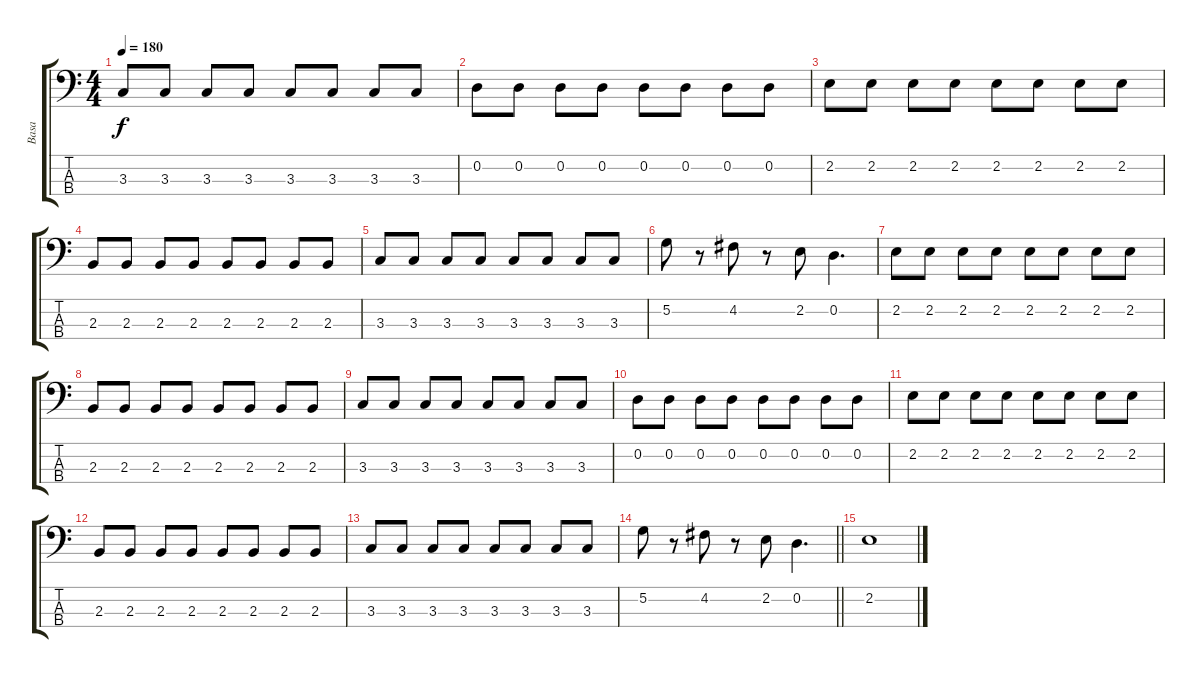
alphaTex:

\track ("Basa" "Basa") {instrument electricbasspick}
\staff {score tabs}
\tuning (G2 D2 A1 E1) {hide}
\ts (4 4)
\tempo 180
\clef f4
\ks c
3.3.8{dy f} 3.3.8 3.3.8 3.3.8 3.3.8 3.3.8 3.3.8 3.3.8 |
0.2.8 0.2.8 0.2.8 0.2.8 0.2.8 0.2.8 0.2.8 0.2.8 |
2.2.8 2.2.8 2.2.8 2.2.8 2.2.8 2.2.8 2.2.8 2.2.8 |
2.3.8 2.3.8 2.3.8 2.3.8 2.3.8 2.3.8 2.3.8 2.3.8 |
3.3.8 3.3.8 3.3.8 3.3.8 3.3.8 3.3.8 3.3.8 3.3.8 |
5.2.8 r.8 4.2.8 r.8 2.2.8 0.2.4{d} |
2.2.8 2.2.8 2.2.8 2.2.8 2.2.8 2.2.8 2.2.8 2.2.8 |
2.3.8 2.3.8 2.3.8 2.3.8 2.3.8 2.3.8 2.3.8 2.3.8 |
3.3.8 3.3.8 3.3.8 3.3.8 3.3.8 3.3.8 3.3.8 3.3.8 |
0.2.8 0.2.8 0.2.8 0.2.8 0.2.8 0.2.8 0.2.8 0.2.8 |
2.2.8 2.2.8 2.2.8 2.2.8 2.2.8 2.2.8 2.2.8 2.2.8 |
2.3.8 2.3.8 2.3.8 2.3.8 2.3.8 2.3.8 2.3.8 2.3.8 |
3.3.8 3.3.8 3.3.8 3.3.8 3.3.8 3.3.8 3.3.8 3.3.8 |
\barLineRight lightlight
5.2.8 r.8 4.2.8 r.8 2.2.8 0.2.4{d} |
2.2.1
